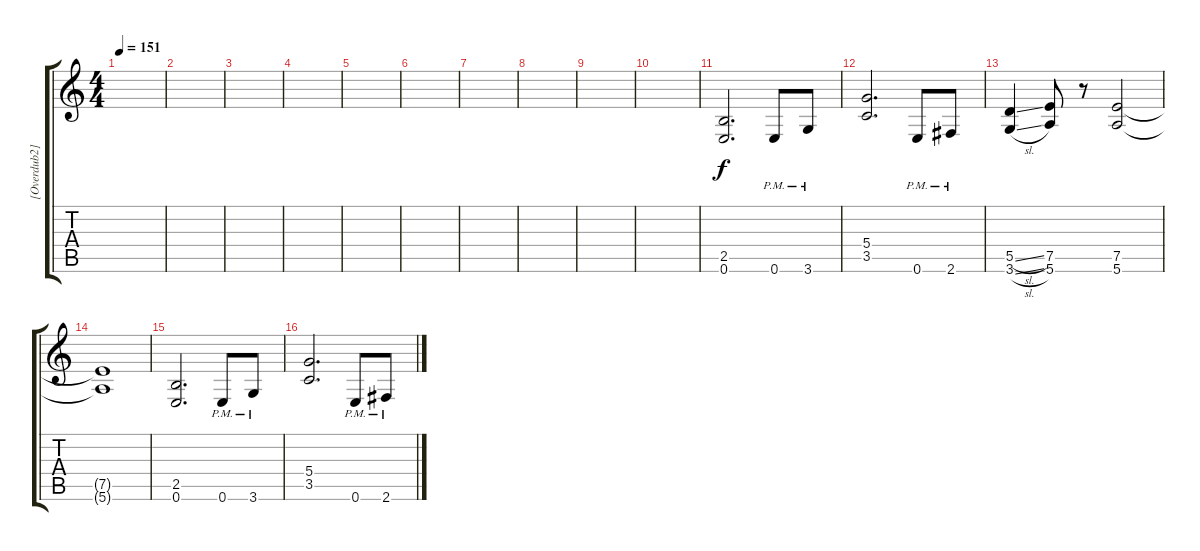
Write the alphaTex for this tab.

\track ("[Overdub2]" "[Overdub2]") {instrument distortionguitar}
\staff {score tabs}
\tuning (E4 B3 G3 D3 A2 E2) {hide}
\ts (4 4)
\tempo 151
\clef g2
\ks c
|
|
|
|
|
|
|
|
|
|
(2.5 0.6).2{d dy f} 0.6{pm}.8 3.6{pm}.8 |
(5.4 3.5).2{d} 0.6{pm}.8 2.6{pm}.8 |
(5.5{sl} 3.6{sl}).4 (7.5 5.6).8 r.8 (7.5 5.6).2 |
(7.5{t} 5.6{t}).1 |
(2.5 0.6).2{d} 0.6{pm}.8 3.6{pm}.8 |
(5.4 3.5).2{d} 0.6{pm}.8 2.6{pm}.8
